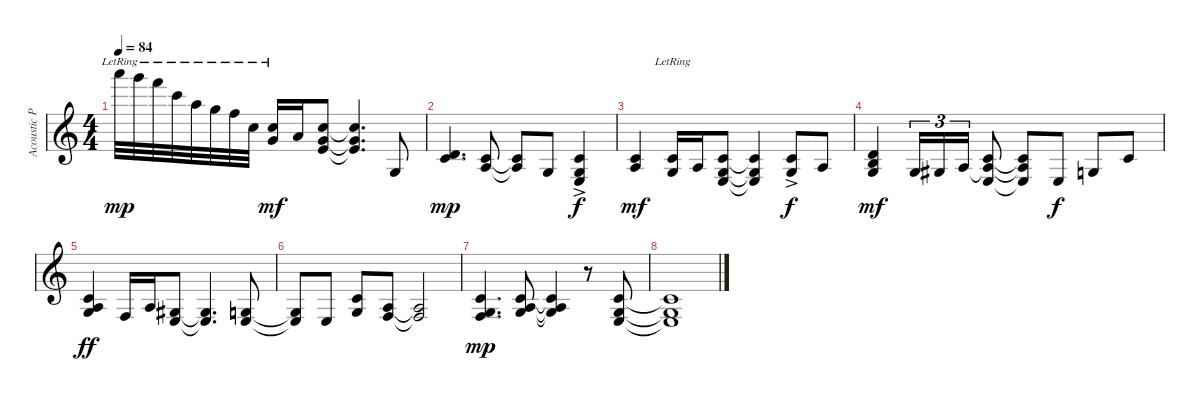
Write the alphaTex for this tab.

\track ("Acoustic Piano (Staff 1)" "Acoustic P") {instrument acousticgrandpiano}
\staff {score}
\tuning (E4 B3 G3 D3 A2 E2 B1) {hide}
\ts (4 4)
\tempo 84
\clef g2
\ks c
29.1{lr}.32{dy mp} 27.1{lr}.32 25.1{lr}.32 20.1{lr}.32 17.1{lr}.32 15.1{lr}.32 13.1{lr}.32 8.1{lr}.32 (3.1 13.2{lr}).16{dy mf} 5.1.16 (0.1 8.2 17.3).8 (0.1{t} 8.2{t} 17.3{t}).4{d} 0.3.8 |
(1.2 7.3).4{d dy mp} (1.2 2.3).8 (1.2{t} 2.3{t}).8 0.3.8 (1.2{ac} 0.3{ac} 2.4{ac}).4{dy f} |
(1.2 2.3).4{dy mf} (1.2{lr} 0.3).16 2.3.16 (1.2 0.3 2.4).8 (1.2{t} 0.3{t} 2.4{t}).4 (1.2{ac} 0.3{ac}).8{dy f} 2.3.8 |
(0.2 0.3 12.4).4{dy mf} 0.3.16{tu (3 2)} 1.3.16{tu (3 2)} 2.3.16{tu (3 2)} (1.2 2.3{t} 2.4).8 (1.2{t} 2.3{t} 2.4{t}).8 2.4.8{dy f} 0.3.8 1.2.8 |
(1.2 2.3 5.4).4{dy ff} 3.4.16 2.3.16 (1.3 2.4).8 (1.3{t} 2.4{t}).4{d} (0.3 2.4).8 |
(0.3{t} 2.4{t}).8 2.4.8 (1.2 0.3).8 (2.3 3.4).8 (2.3{t} 3.4{t}).2 |
(1.2 0.3 3.4).4{d dy mp} (1.2 0.3 7.4).8 (1.2{t} 0.3{t} 7.4{t}).4 r.8 (1.2 0.3 2.4).8 |
(1.2{t} 0.3{t} 2.4{t}).1
